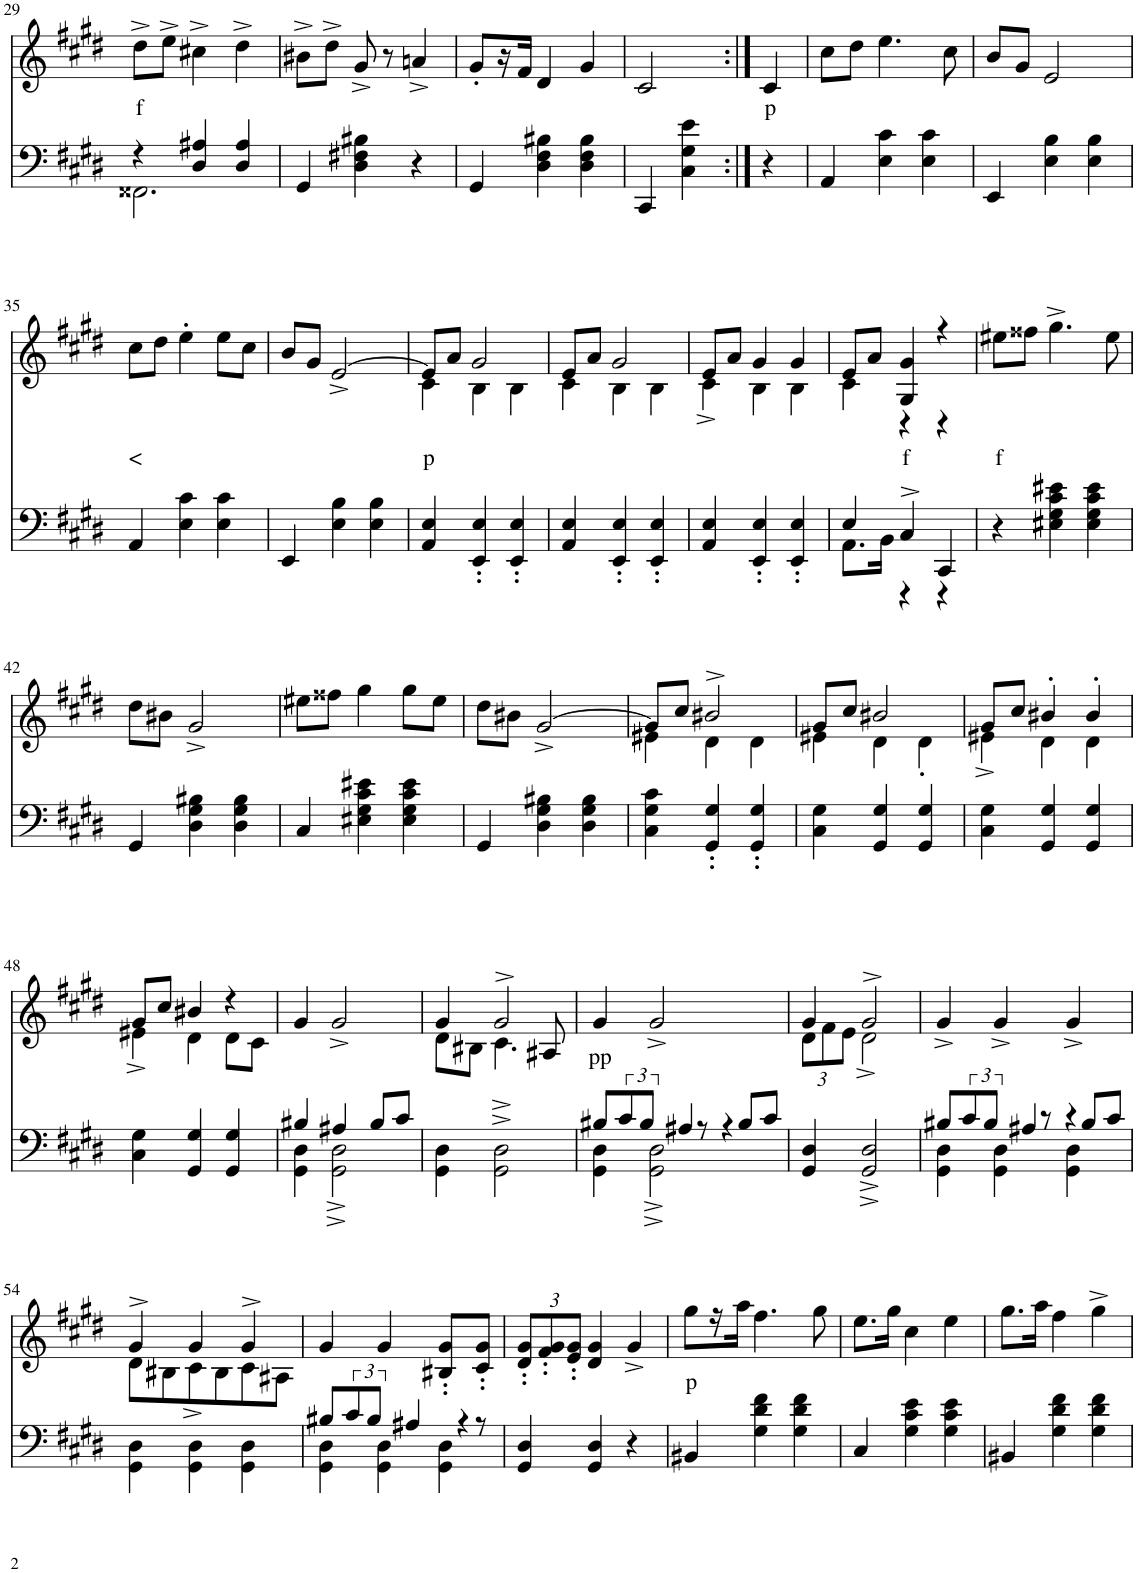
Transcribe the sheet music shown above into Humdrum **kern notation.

**kern	**kern	**text
*part2	*part1	*part1
*staff2	*staff1	*staff1
*I"piano	*I"piano	*
*I'Pno	*I'Pno	*
!!LO:PB:g=z
*clefF4	*clefG2	*
*k[f#c#g#d#]	*k[f#c#g#d#]	*
*c#:	*c#:	*
*M3/4	*M3/4	*
=29	=29	=29
*^	*	*
!	!	!	!LO:LY:b
4r	2.FF##X\	8dd#^\L	f
.	.	8ee^\J	.
4D#/ 4A#X/	.	4cc#X^\	.
4D#/ 4A#/	.	4dd#^\	.
*v	*v	*	*
=30	=30	=30
4GG#/	8b#X^\L	.
.	8dd#^\J	.
4D#\ 4F#X\ 4B#X\	8g#^/	.
.	8r	.
4r	4an^/	.
=31	=31	=31
4GG#/	8g#'/L	.
.	16r	.
.	16f#/JJ	.
4D#\ 4F#\ 4B#X\	4d#/	.
4D#\ 4F#\ 4B#\	4g#/	.
=32	=32	=32
4CC#/	2c#/	.
4C#\ 4G#\ 4e\	.	.
=32X3:|!	=32X3:|!	=32X3:|!
!	!	!LO:LY:b
4r	4c#/	p
=33	=33	=33
4AA/	8cc#\L	.
.	8dd#\J	.
4E\ 4c#\	4.ee\	.
4E\ 4c#\	.	.
.	8cc#\	.
=34	=34	=34
4EE/	8b/L	.
.	8g#/J	.
4E\ 4B\	2e/	.
4E\ 4B\	.	.
!!LO:LB:g=z
=35	=35	=35
!	!	!LO:LY:b
4AA/	8cc#\L	<
.	8dd#\J	.
4E\ 4c#\	4ee'\	.
4E\ 4c#\	8ee\L	.
.	8cc#\J	.
=36	=36	=36
4EE/	8b/L	.
.	8g#/J	.
4E\ 4B\	[2e^/	.
4E\ 4B\	.	.
=37	=37	=37
*	*^	*
!	!	!	!LO:LY:b
4AA/ 4E/	8e/L]	4c#\	p
.	8a/J	.	.
4EE/' 4E/'	2g#/	4B\	.
4EE/' 4E/'	.	4B\	.
=38	=38	=38	=38
4AA/ 4E/	8e/L	4c#\	.
.	8a/J	.	.
4EE/' 4E/'	2g#/	4B\	.
4EE/' 4E/'	.	4B\	.
=39	=39	=39	=39
4AA/ 4E/	8e/L	4c#^\	.
.	8a/J	.	.
4EE/' 4E/'	4g#/	4B\	.
4EE/' 4E/'	4g#/	4B\	.
=40	=40	=40	=40
*^	*	*	*
4E/	8.AA\L	8e/L	4c#\	.
.	.	8a/J	.	.
.	16BB\Jk	.	.	.
!	!	!	!	!LO:LY:b
4C#^/	4r	4G#/ 4g#/	4r	f
4CC#/	4r	4r	4r	.
=41	=41	=41	=41	=41
!	!	!	!	!LO:LY:b
*v	*v	*	*	*
*	*v	*v	*
4r	8ee#X\L	f
.	8ff##X\J	.
4E#X\ 4G#\ 4c#\ 4e#X\	4.gg#^\	.
4E#\ 4G#\ 4c#\ 4e#\	.	.
.	8ee#\	.
!!LO:LB:g=z
=42	=42	=42
4GG#/	8dd#\L	.
.	8b#X\J	.
4D#\ 4G#\ 4B#X\	2g#^/	.
4D#\ 4G#\ 4B#\	.	.
=43	=43	=43
4C#/	8ee#X\L	.
.	8ff##X\J	.
4E#X\ 4G#\ 4c#\ 4e#X\	4gg#\	.
4E#\ 4G#\ 4c#\ 4e#\	8gg#\L	.
.	8ee#\J	.
=44	=44	=44
4GG#/	8dd#\L	.
.	8b#X\J	.
4D#\ 4G#\ 4B#X\	[2g#^/	.
4D#\ 4G#\ 4B#\	.	.
=45	=45	=45
*	*^	*
4C#\ 4G#\ 4c#\	8g#/L]	4e#X\	.
.	8cc#/J	.	.
4GG#/' 4G#/'	2b#X^/	4d#\	.
4GG#/' 4G#/'	.	4d#\	.
=46	=46	=46	=46
4C#\ 4G#\	8g#/L	4e#X\	.
.	8cc#/J	.	.
4GG#/ 4G#/	2b#X/	4d#\	.
4GG#/ 4G#/	.	4d#'\	.
=47	=47	=47	=47
4C#\ 4G#\	8g#/L	4e#X^\	.
.	8cc#/J	.	.
4GG#/ 4G#/	4b#X'/	4d#\	.
4GG#/ 4G#/	4b#'/	4d#\	.
!!LO:LB:g=z	!!
=48	=48	=48	=48
4C#\ 4G#\	8g#/L	4e#X^\	.
.	8cc#/J	.	.
4GG#/ 4G#/	4b#X/	4d#\	.
4GG#/ 4G#/	4r	8d#\L	.
.	.	8c#\J	.
*	*v	*v	*
=49	=49	=49
*^	*	*
4B#X/	4GG#\ 4D#\	4g#/	.
4A#X/	2GG#\^ 2D#\^	2g#^/	.
8B#/L	.	.	.
8c#/J	.	.	.
*v	*v	*	*
=50	=50	=50
*	*^	*
4GG#\ 4D#\	4g#/	8d#\L	.
.	.	8B#X\J	.
2GG#\^ 2D#\^	2g#^/	4.c#\	.
.	.	8A#X/	.
=51	=51	=51	=51
*^	*	*	*
!	!	!	!	!LO:LY:b
*	*	*v	*v	*
8B#X/L	4GG#\ 4D#\	4g#/	pp
12c#/	.	.	.
12B#/J	.	.	.
.	2GG#\^ 2D#\^	2g#^/	.
4A#X/	.	.	.
8r	.	.	.
4r	.	.	.
.	4.ryy	4.ryy	.
8B#/L	.	.	.
[12c#/J	.	.	.
*v	*v	*	*
=52	=52	=52
*	*^	*
*	*	*Xbrackettup	*
4GG#/ 4D#/	4g#/	12d#\L	.
.	.	12f#\	.
.	.	12e\J	.
24c#/J]	2g#^/	2d#^\	.
2GG#/^ 2D#/^	.	.	.
.	24ryy	24ryy	.
*	*v	*v	*
=53	=53	=53
*^	*	*
8B#X/L	4GG#\ 4D#\	4g#^/	.
12c#/	.	.	.
12B#/J	.	.	.
.	4GG#\ 4D#\	4g#^/	.
4A#X/	.	.	.
.	4GG#\ 4D#\	4g#^/	.
8r	.	.	.
4r	.	.	.
.	4.ryy	4.ryy	.
8B#/L	.	.	.
[12c#/J	.	.	.
*v	*v	*	*
!!LO:LB:g=z
=54	=54	=54
*	*^	*
4GG#\ 4D#\	4g#^/	8d#\L	.
.	.	8B#X\	.
24c#/J]	4g#/	8c#^\	.
4GG#\ 4D#\	.	.	.
.	.	8B#\	.
.	4g#^/	8c#\	.
4GG#\ 4D#\	.	.	.
.	.	8A#X\J	.
.	24ryy	24ryy	.
*	*v	*v	*
=55	=55	=55
*^	*	*
8B#X/L	4GG#\ 4D#\	4g#/	.
12c#/	.	.	.
12B#/J	.	.	.
.	4GG#\ 4D#\	4g#/	.
4A#X/	.	.	.
.	4GG#\ 4D#\	8B#X/' 8g#/'L	.
24%5r	.	.	.
.	.	8c#/' 8g#/'J	.
8r	8ryy	8ryy	.
*v	*v	*	*
=56	=56	=56
4GG#/ 4D#/	12d#/' 12g#/'L	.
.	12f#/' 12g#/'	.
.	12e/' 12g#/'J	.
24r	4d#/ 4g#/	.
4GG#/ 4D#/	.	.
.	4g#^/	.
4r	.	.
.	24ryy	.
=57	=57	=57
!	!	!LO:LY:b
4BB#X/	8gg#\L	p
.	16r	.
.	16aa\JJ	.
4G#\ 4d#\ 4f#\	4.ff#\	.
4G#\ 4d#\ 4f#\	.	.
.	8gg#\	.
=58	=58	=58
4C#/	8.ee\L	.
.	16gg#\Jk	.
4G#\ 4c#\ 4e\	4cc#\	.
4G#\ 4c#\ 4e\	4ee\	.
=59	=59	=59
4BB#X/	8.gg#\L	.
.	16aa\Jk	.
4G#\ 4d#\ 4f#\	4ff#\	.
4G#\ 4d#\ 4f#\	4gg#^\	.
=	=	=
*-	*-	*-
